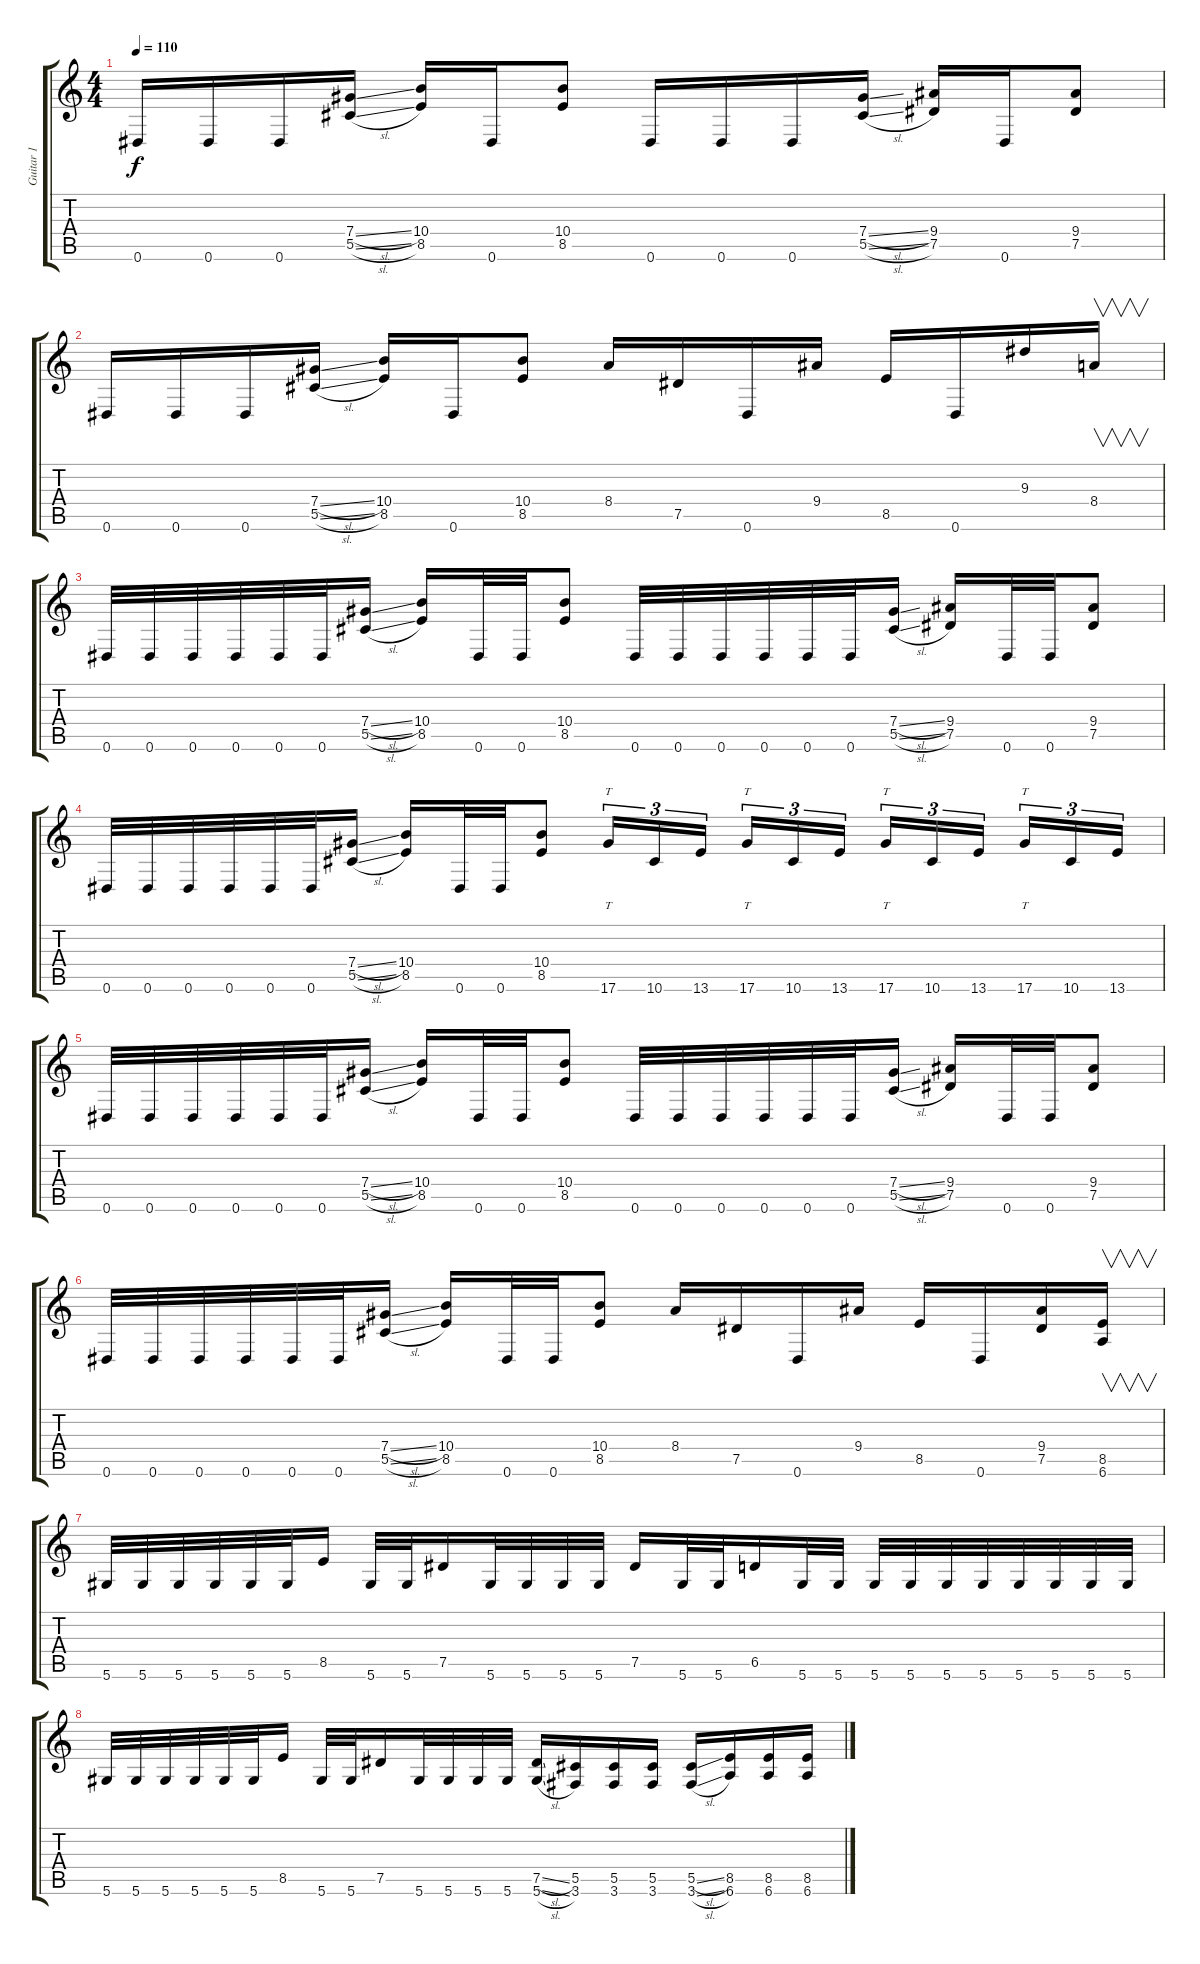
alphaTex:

\track ("Guitar 1" "Guitar 1") {instrument distortionguitar}
\staff {score tabs}
\tuning (Eb4 Bb3 Gb3 Db3 Ab2 Eb2) {hide}
\ts (4 4)
\tempo 110
\clef g2
\ks c
0.6.16{dy f} 0.6.16 0.6.16 (7.4{sl} 5.5{sl}).16 (10.4 8.5).16 0.6.16 (10.4 8.5).8 0.6.16 0.6.16 0.6.16 (7.4{sl} 5.5{sl}).16 (9.4 7.5).16 0.6.16 (9.4 7.5).8 |
0.6.16 0.6.16 0.6.16 (7.4{sl} 5.5{sl}).16 (10.4 8.5).16 0.6.16 (10.4 8.5).8 8.4.16 7.5.16 0.6.16 9.4.16 8.5.16 0.6.16 9.3.16 8.4.16{v} |
0.6.32 0.6.32 0.6.32 0.6.32 0.6.32 0.6.32 (7.4{sl} 5.5{sl}).16 (10.4 8.5).16 0.6.32 0.6.32 (10.4 8.5).8 0.6.32 0.6.32 0.6.32 0.6.32 0.6.32 0.6.32 (7.4{sl} 5.5{sl}).16 (9.4 7.5).16 0.6.32 0.6.32 (9.4 7.5).8 |
0.6.32 0.6.32 0.6.32 0.6.32 0.6.32 0.6.32 (7.4{sl} 5.5{sl}).16 (10.4 8.5).16 0.6.32 0.6.32 (10.4 8.5).8 17.6.16{tt tu (3 2)} 10.6.16{tu (3 2)} 13.6.16{tu (3 2) beam splitsecondary} 17.6.16{tt tu (3 2)} 10.6.16{tu (3 2)} 13.6.16{tu (3 2)} 17.6.16{tt tu (3 2)} 10.6.16{tu (3 2)} 13.6.16{tu (3 2) beam splitsecondary} 17.6.16{tt tu (3 2)} 10.6.16{tu (3 2)} 13.6.16{tu (3 2)} |
0.6.32 0.6.32 0.6.32 0.6.32 0.6.32 0.6.32 (7.4{sl} 5.5{sl}).16 (10.4 8.5).16 0.6.32 0.6.32 (10.4 8.5).8 0.6.32 0.6.32 0.6.32 0.6.32 0.6.32 0.6.32 (7.4{sl} 5.5{sl}).16 (9.4 7.5).16 0.6.32 0.6.32 (9.4 7.5).8 |
0.6.32 0.6.32 0.6.32 0.6.32 0.6.32 0.6.32 (7.4{sl} 5.5{sl}).16 (10.4 8.5).16 0.6.32 0.6.32 (10.4 8.5).8 8.4.16 7.5.16 0.6.16 9.4.16 8.5.16 0.6.16 (9.4 7.5).16 (8.5 6.6).16{v} |
5.6.32 5.6.32 5.6.32 5.6.32 5.6.32 5.6.32 8.5.16 5.6.32 5.6.32 7.5.16 5.6.32 5.6.32 5.6.32 5.6.32 7.5.16 5.6.32 5.6.32 6.5.16 5.6.32 5.6.32 5.6.32 5.6.32 5.6.32 5.6.32 5.6.32 5.6.32 5.6.32 5.6.32 |
5.6.32 5.6.32 5.6.32 5.6.32 5.6.32 5.6.32 8.5.16 5.6.32 5.6.32 7.5.16 5.6.32 5.6.32 5.6.32 5.6.32 (7.5{sl} 5.6{sl}).16 (5.5 3.6).16 (5.5 3.6).16 (5.5 3.6).16 (5.5{sl} 3.6{sl}).16 (8.5 6.6).16 (8.5 6.6).16 (8.5 6.6).16
